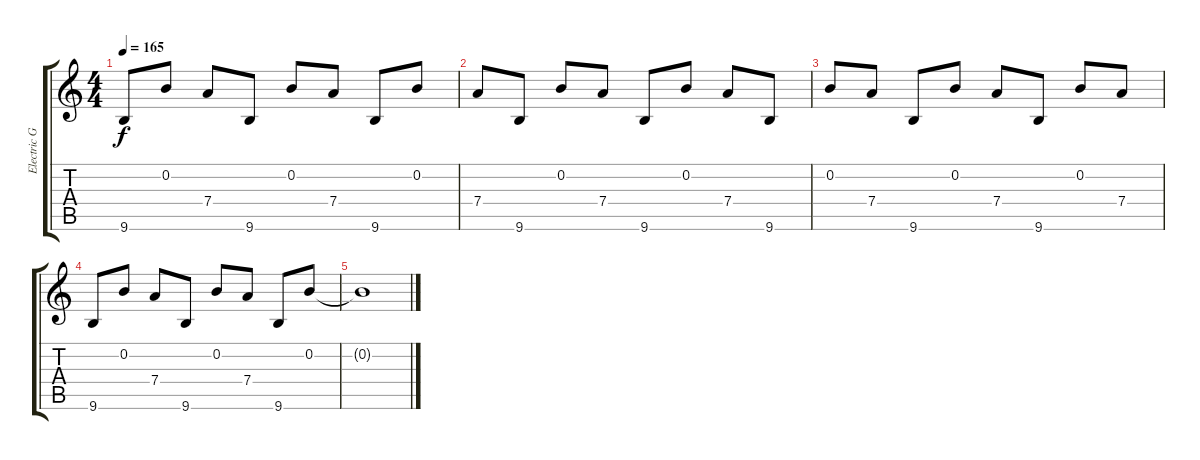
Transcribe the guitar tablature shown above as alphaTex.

\track ("Electric Guitar" "Electric G") {instrument overdrivenguitar}
\staff {score tabs}
\tuning (D4 B3 G3 D3 A2 D2) {hide}
\ts (4 4)
\tempo 165
\clef g2
\ks c
9.6.8{dy f} 0.2.8 7.4.8 9.6.8 0.2.8 7.4.8 9.6.8 0.2.8 |
7.4.8 9.6.8 0.2.8 7.4.8 9.6.8 0.2.8 7.4.8 9.6.8 |
0.2.8 7.4.8 9.6.8 0.2.8 7.4.8 9.6.8 0.2.8 7.4.8 |
9.6.8 0.2.8 7.4.8 9.6.8 0.2.8 7.4.8 9.6.8 0.2.8 |
0.2{t}.1
